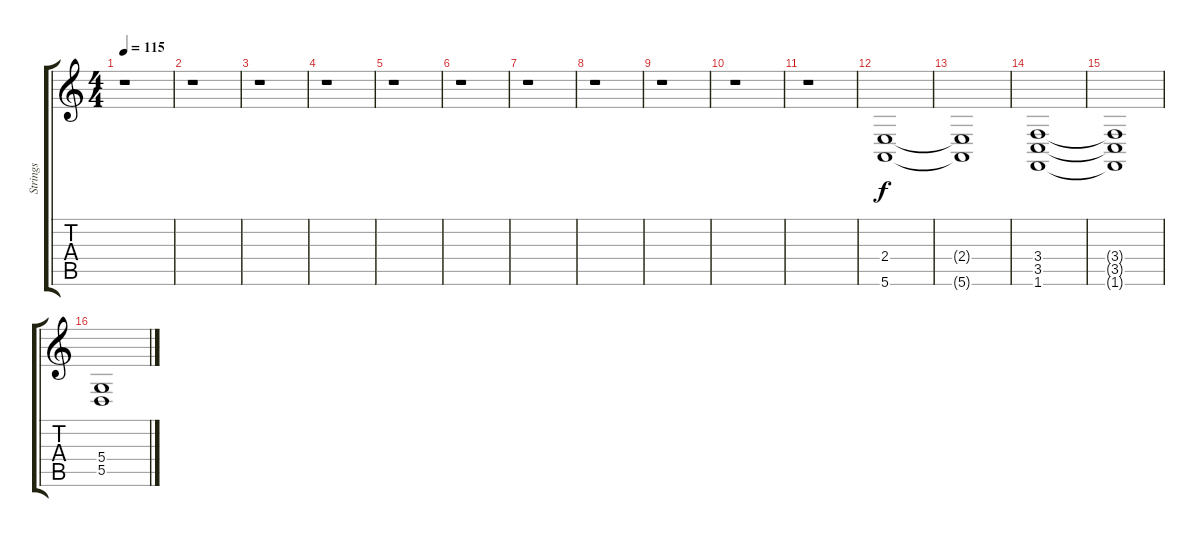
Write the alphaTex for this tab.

\track ("Strings" "Strings") {instrument stringensemble1}
\staff {score tabs}
\tuning (E4 B3 G3 D3 A2 E2) {hide}
\ts (4 4)
\tempo 115
\clef g2
\ks c
r.1{dy f} |
r.1 |
r.1 |
r.1 |
r.1 |
r.1 |
r.1 |
r.1 |
r.1 |
r.1 |
r.1 |
(2.4 5.6).1 |
(2.4{t} 5.6{t}).1 |
(3.4 3.5 1.6).1 |
(3.4{t} 3.5{t} 1.6{t}).1 |
(5.4 5.5).1
